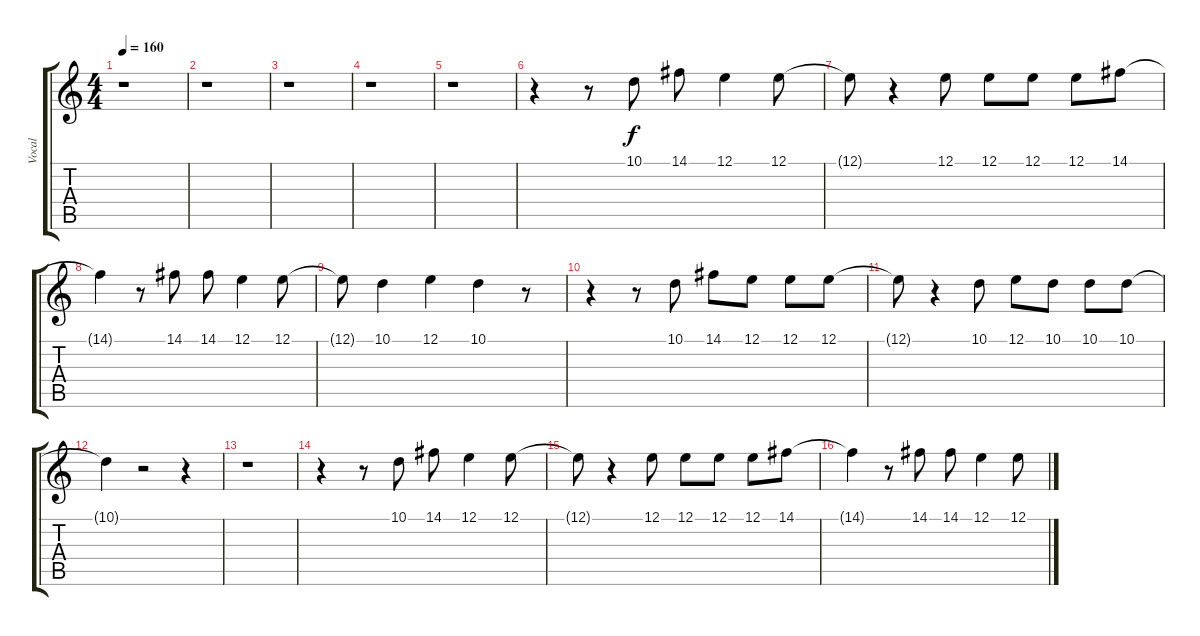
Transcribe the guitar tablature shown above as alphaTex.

\track ("Vocal" "Vocal") {instrument sopranosax}
\staff {score tabs}
\tuning (E4 B3 G3 D3 A2 E2) {hide}
\ts (4 4)
\tempo 160
\clef g2
\ks c
r.1{dy f} |
r.1 |
r.1 |
r.1 |
r.1 |
r.4 r.8 10.1.8 14.1.8 12.1.4 12.1.8 |
12.1{t}.8 r.4 12.1.8 12.1.8 12.1.8 12.1.8 14.1.8 |
14.1{t}.4 r.8 14.1.8 14.1.8 12.1.4 12.1.8 |
12.1{t}.8 10.1.4 12.1.4 10.1.4 r.8 |
r.4 r.8 10.1.8 14.1.8 12.1.8 12.1.8 12.1.8 |
12.1{t}.8 r.4 10.1.8 12.1.8 10.1.8 10.1.8 10.1.8 |
10.1{t}.4 r.2 r.4 |
r.1 |
r.4 r.8 10.1.8 14.1.8 12.1.4 12.1.8 |
12.1{t}.8 r.4 12.1.8 12.1.8 12.1.8 12.1.8 14.1.8 |
14.1{t}.4 r.8 14.1.8 14.1.8 12.1.4 12.1.8
